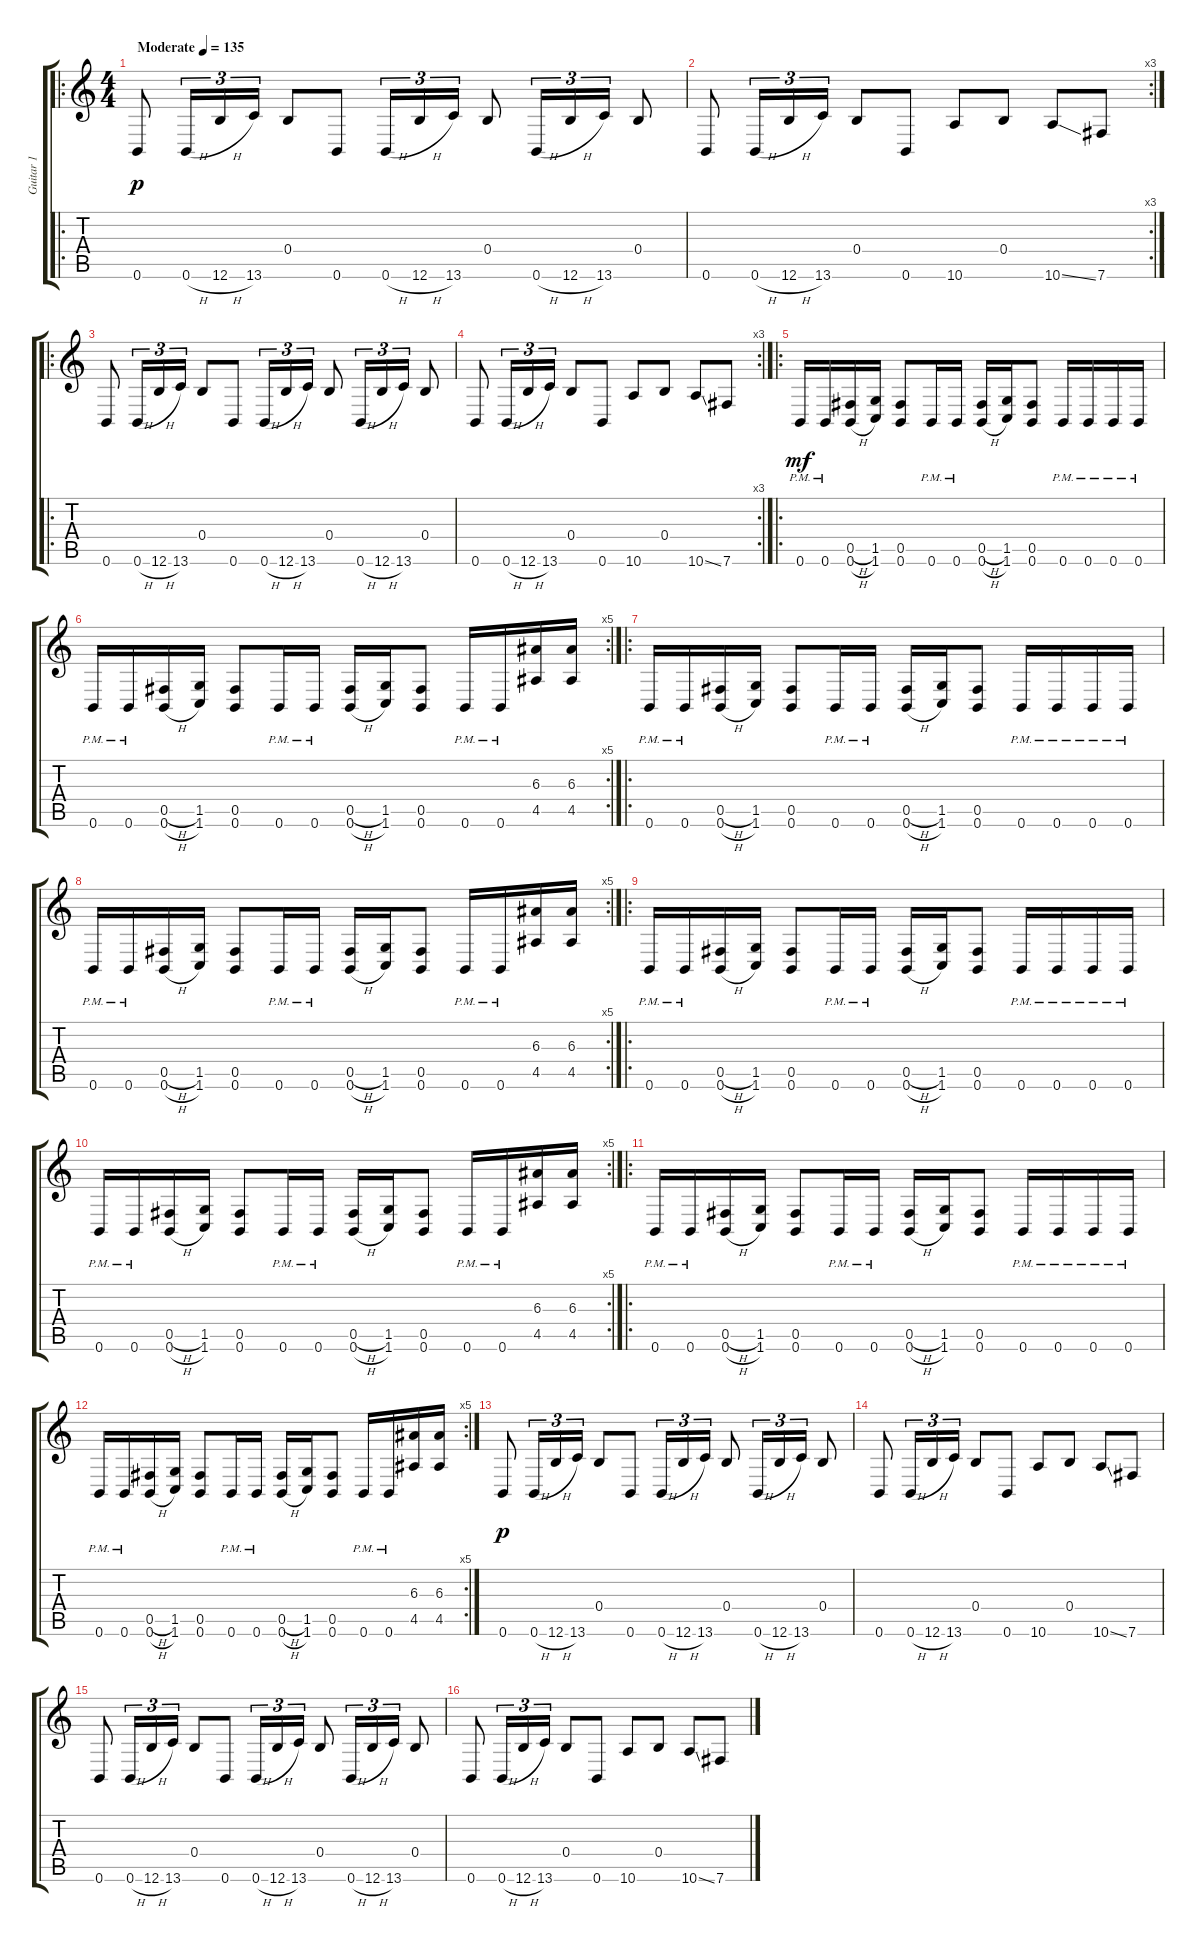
\track ("Guitar 1" "Guitar 1") {instrument distortionguitar}
\staff {score tabs}
\tuning (Db4 Ab3 E3 B2 Gb2 B1) {hide}
\ro
\ts (4 4)
\tempo (135 "Moderate")
\clef g2
\ks c
0.6.8{dy p instrument distortionguitar} 0.6{h}.16{tu (3 2)} 12.6{h}.16{tu (3 2)} 13.6.16{tu (3 2)} 0.4.8 0.6.8 0.6{h}.16{tu (3 2)} 12.6{h}.16{tu (3 2)} 13.6.16{tu (3 2)} 0.4.8 0.6{h}.16{tu (3 2)} 12.6{h}.16{tu (3 2)} 13.6.16{tu (3 2)} 0.4.8 |
\rc 3
0.6.8 0.6{h}.16{tu (3 2)} 12.6{h}.16{tu (3 2)} 13.6.16{tu (3 2)} 0.4.8 0.6.8 10.6.8 0.4.8 10.6{ss}.8 7.6.8 |
\ro
0.6.8 0.6{h}.16{tu (3 2)} 12.6{h}.16{tu (3 2)} 13.6.16{tu (3 2)} 0.4.8 0.6.8 0.6{h}.16{tu (3 2)} 12.6{h}.16{tu (3 2)} 13.6.16{tu (3 2)} 0.4.8 0.6{h}.16{tu (3 2)} 12.6{h}.16{tu (3 2)} 13.6.16{tu (3 2)} 0.4.8 |
\rc 3
0.6.8 0.6{h}.16{tu (3 2)} 12.6{h}.16{tu (3 2)} 13.6.16{tu (3 2)} 0.4.8 0.6.8 10.6.8 0.4.8 10.6{ss}.8 7.6.8 |
\ro
0.6{pm}.16{dy mf} 0.6{pm}.16 (0.5{h} 0.6{h}).16 (1.5 1.6).16 (0.5 0.6).8 0.6{pm}.16 0.6{pm}.16 (0.5{h} 0.6{h}).16 (1.5 1.6).16 (0.5 0.6).8 0.6{pm}.16 0.6{pm}.16 0.6{pm}.16 0.6{pm}.16 |
\rc 5
0.6{pm}.16 0.6{pm}.16 (0.5{h} 0.6{h}).16 (1.5 1.6).16 (0.5 0.6).8 0.6{pm}.16 0.6{pm}.16 (0.5{h} 0.6{h}).16 (1.5 1.6).16 (0.5 0.6).8 0.6{pm}.16 0.6{pm}.16 (6.3 4.5).16 (6.3 4.5).16 |
\ro
0.6{pm}.16 0.6{pm}.16 (0.5{h} 0.6{h}).16 (1.5 1.6).16 (0.5 0.6).8 0.6{pm}.16 0.6{pm}.16 (0.5{h} 0.6{h}).16 (1.5 1.6).16 (0.5 0.6).8 0.6{pm}.16 0.6{pm}.16 0.6{pm}.16 0.6{pm}.16 |
\rc 5
0.6{pm}.16 0.6{pm}.16 (0.5{h} 0.6{h}).16 (1.5 1.6).16 (0.5 0.6).8 0.6{pm}.16 0.6{pm}.16 (0.5{h} 0.6{h}).16 (1.5 1.6).16 (0.5 0.6).8 0.6{pm}.16 0.6{pm}.16 (6.3 4.5).16 (6.3 4.5).16 |
\ro
0.6{pm}.16 0.6{pm}.16 (0.5{h} 0.6{h}).16 (1.5 1.6).16 (0.5 0.6).8 0.6{pm}.16 0.6{pm}.16 (0.5{h} 0.6{h}).16 (1.5 1.6).16 (0.5 0.6).8 0.6{pm}.16 0.6{pm}.16 0.6{pm}.16 0.6{pm}.16 |
\rc 5
0.6{pm}.16 0.6{pm}.16 (0.5{h} 0.6{h}).16 (1.5 1.6).16 (0.5 0.6).8 0.6{pm}.16 0.6{pm}.16 (0.5{h} 0.6{h}).16 (1.5 1.6).16 (0.5 0.6).8 0.6{pm}.16 0.6{pm}.16 (6.3 4.5).16 (6.3 4.5).16 |
\ro
0.6{pm}.16 0.6{pm}.16 (0.5{h} 0.6{h}).16 (1.5 1.6).16 (0.5 0.6).8 0.6{pm}.16 0.6{pm}.16 (0.5{h} 0.6{h}).16 (1.5 1.6).16 (0.5 0.6).8 0.6{pm}.16 0.6{pm}.16 0.6{pm}.16 0.6{pm}.16 |
\rc 5
0.6{pm}.16 0.6{pm}.16 (0.5{h} 0.6{h}).16 (1.5 1.6).16 (0.5 0.6).8 0.6{pm}.16 0.6{pm}.16 (0.5{h} 0.6{h}).16 (1.5 1.6).16 (0.5 0.6).8 0.6{pm}.16 0.6{pm}.16 (6.3 4.5).16 (6.3 4.5).16 |
0.6.8{dy p} 0.6{h}.16{tu (3 2)} 12.6{h}.16{tu (3 2)} 13.6.16{tu (3 2)} 0.4.8 0.6.8 0.6{h}.16{tu (3 2)} 12.6{h}.16{tu (3 2)} 13.6.16{tu (3 2)} 0.4.8 0.6{h}.16{tu (3 2)} 12.6{h}.16{tu (3 2)} 13.6.16{tu (3 2)} 0.4.8 |
0.6.8 0.6{h}.16{tu (3 2)} 12.6{h}.16{tu (3 2)} 13.6.16{tu (3 2)} 0.4.8 0.6.8 10.6.8 0.4.8 10.6{ss}.8 7.6.8 |
0.6.8 0.6{h}.16{tu (3 2)} 12.6{h}.16{tu (3 2)} 13.6.16{tu (3 2)} 0.4.8 0.6.8 0.6{h}.16{tu (3 2)} 12.6{h}.16{tu (3 2)} 13.6.16{tu (3 2)} 0.4.8 0.6{h}.16{tu (3 2)} 12.6{h}.16{tu (3 2)} 13.6.16{tu (3 2)} 0.4.8 |
0.6.8 0.6{h}.16{tu (3 2)} 12.6{h}.16{tu (3 2)} 13.6.16{tu (3 2)} 0.4.8 0.6.8 10.6.8 0.4.8 10.6{ss}.8 7.6.8
